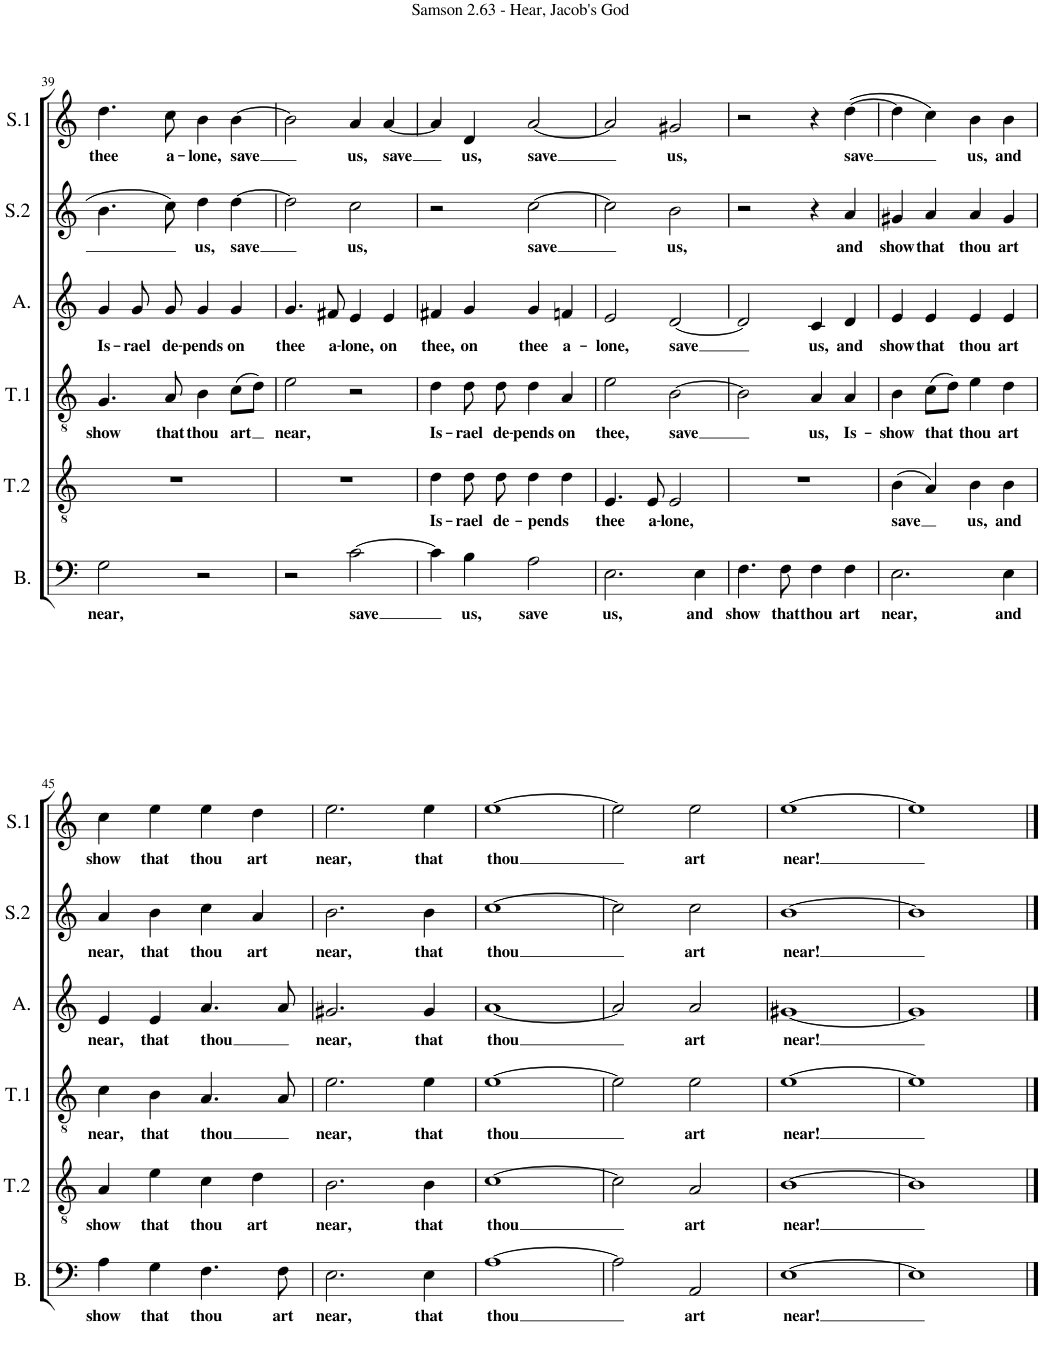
**kern	**text	**kern	**text	**kern	**text	**kern	**text	**kern	**text	**kern	**text
*part6	*part6	*part5	*part5	*part4	*part4	*part3	*part3	*part2	*part2	*part1	*part1
*staff6	*staff6	*staff5	*staff5	*staff4	*staff4	*staff3	*staff3	*staff2	*staff2	*staff1	*staff1
*I"Bass	*	*I"Tenor 2	*	*I"Tenor 1	*	*I"Alto	*	*I"Soprano 2	*	*I"Soprano 1	*
*I'B.	*	*I'T.2	*	*I'T.1	*	*I'A.	*	*I'S.2	*	*I'S.1	*
!!LO:PB:g=z
*clefF4	*	*clefGv2	*	*clefGv2	*	*clefG2	*	*clefG2	*	*clefG2	*
*k[]	*	*k[]	*	*k[]	*	*k[]	*	*k[]	*	*k[]	*
*M4/4	*	*M4/4	*	*M4/4	*	*M4/4	*	*M4/4	*	*M4/4	*
*met(c)	*	*met(c)	*	*met(c)	*	*met(c)	*	*met(c)	*	*met(c)	*
=39	=39	=39	=39	=39	=39	=39	=39	=39	=39	=39	=39
!	!LO:LY:b	!	!	!	!LO:LY:b	!	!LO:LY:b	!	!	!	!LO:LY:b
2G\	near,	1r	.	4.G/	show	4g/	Is-	4.b\	.	4.dd\	thee
!	!	!	!	!	!	!	!LO:LY:b	!	!	!	!
.	.	.	.	.	.	8g/L	-rael	.	.	.	.
!	!	!	!	!	!LO:LY:b	!	!LO:LY:b	!	!	!	!LO:LY:b
.	.	.	.	8A/	that	8g/J	de-	8cc\	.	8cc\	a-
!	!	!	!	!	!LO:LY:b	!	!LO:LY:b	!	!LO:LY:b	!	!LO:LY:b
2r	.	.	.	4B\	thou	4g/	-pends	4dd\	us,	4b\	-lone,
!	!	!	!	!	!LO:LY:b	!	!LO:LY:b	!	!LO:LY:b	!	!LO:LY:b
.	.	.	.	(>8c\L	art	4g/	on	[4dd\	save	[4b\	save
.	.	.	.	8d\J)	.	.	.	.	.	.	.
=40	=40	=40	=40	=40	=40	=40	=40	=40	=40	=40	=40
!	!	!	!	!	!LO:LY:b	!	!LO:LY:b	!	!	!	!
2r	.	1r	.	2e\	near,	4.g/	thee	2dd\]	.	2b\]	.
!	!	!	!	!	!	!	!LO:LY:b	!	!	!	!
.	.	.	.	.	.	8f#X/	a-	.	.	.	.
!	!LO:LY:b	!	!	!	!	!	!LO:LY:b	!	!LO:LY:b	!	!LO:LY:b
[2c\	save	.	.	2r	.	4e/	-lone,	2cc\	us,	4a/	us,
!	!	!	!	!	!	!	!LO:LY:b	!	!	!	!LO:LY:b
.	.	.	.	.	.	4e/	on	.	.	[4a/	save
=41	=41	=41	=41	=41	=41	=41	=41	=41	=41	=41	=41
!	!	!	!LO:LY:b	!	!LO:LY:b	!	!LO:LY:b	!	!	!	!
4c\]	.	4d\	Is-	4d\	Is-	4f#X/	thee,	2r	.	4a/]	.
!	!LO:LY:b	!	!LO:LY:b	!	!LO:LY:b	!	!LO:LY:b	!	!	!	!LO:LY:b
4B\	us,	8d\L	-rael	8d\	-rael	4g/	on	.	.	4d/	us,
!	!	!	!LO:LY:b	!	!LO:LY:b	!	!	!	!	!	!
.	.	8d\J	de-	8d\	de-	.	.	.	.	.	.
!	!LO:LY:b	!	!LO:LY:b	!	!LO:LY:b	!	!LO:LY:b	!	!LO:LY:b	!	!LO:LY:b
2A\	save	4d\	-pends	4d\	-pends	4g/	thee	[2cc\	save	[2a/	save
!	!	!	!	!	!LO:LY:b	!	!LO:LY:b	!	!	!	!
.	.	4d\	.	4A/	on	4fn/	a-	.	.	.	.
=42	=42	=42	=42	=42	=42	=42	=42	=42	=42	=42	=42
!	!LO:LY:b	!	!LO:LY:b	!	!LO:LY:b	!	!LO:LY:b	!	!	!	!
2.E\	us,	4.E/	thee	2e\	thee,	2e/	-lone,	2cc\]	.	2a/]	.
!	!	!	!LO:LY:b	!	!	!	!	!	!	!	!
.	.	8E/	a-	.	.	.	.	.	.	.	.
!	!	!	!LO:LY:b	!	!LO:LY:b	!	!LO:LY:b	!	!LO:LY:b	!	!LO:LY:b
.	.	2E/	-lone,	[2B\	save	[2d/	save	2b\	us,	2g#X/	us,
!	!LO:LY:b	!	!	!	!	!	!	!	!	!	!
4E\	and	.	.	.	.	.	.	.	.	.	.
=43	=43	=43	=43	=43	=43	=43	=43	=43	=43	=43	=43
!	!LO:LY:b	!	!	!	!	!	!	!	!	!	!
4.F\	show	1r	.	2B\]	.	2d/]	.	2r	.	2r	.
!	!LO:LY:b	!	!	!	!	!	!	!	!	!	!
8F\	that	.	.	.	.	.	.	.	.	.	.
!	!LO:LY:b	!	!	!	!LO:LY:b	!	!LO:LY:b	!	!	!	!
4F\	thou	.	.	4A/	us,	4c/	us,	4r	.	4r	.
!	!LO:LY:b	!	!	!	!LO:LY:b	!	!LO:LY:b	!	!LO:LY:b	!	!LO:LY:b
4F\	art	.	.	4A/	Is-	4d/	and	4a/	and	(>[4dd\	save
=44	=44	=44	=44	=44	=44	=44	=44	=44	=44	=44	=44
!	!LO:LY:b	!	!LO:LY:b	!	!LO:LY:b	!	!LO:LY:b	!	!LO:LY:b	!	!
2.E\	near,	(>4B\	save	4B\	-show	4e/	show	4g#X/	show	4dd\]	.
!	!	!	!	!	!LO:LY:b	!	!LO:LY:b	!	!LO:LY:b	!	!
.	.	4A/)	.	(>8c\L	that	4e/	that	4a/	that	4cc\)	.
.	.	.	.	8d\J)	.	.	.	.	.	.	.
!	!	!	!LO:LY:b	!	!LO:LY:b	!	!LO:LY:b	!	!LO:LY:b	!	!LO:LY:b
.	.	4B\	us,	4e\	thou	4e/	thou	4a/	thou	4b\	us,
!	!LO:LY:b	!	!LO:LY:b	!	!LO:LY:b	!	!LO:LY:b	!	!LO:LY:b	!	!LO:LY:b
4E\	and	4B\	and	4d\	art	4e/	art	4g#/	art	4b\	and
!!LO:LB:g=z
=45	=45	=45	=45	=45	=45	=45	=45	=45	=45	=45	=45
!	!LO:LY:b	!	!LO:LY:b	!	!LO:LY:b	!	!LO:LY:b	!	!LO:LY:b	!	!LO:LY:b
4A\	show	4A/	show	4c\	near,	4e/	near,	4a/	near,	4cc\	show
!	!LO:LY:b	!	!LO:LY:b	!	!LO:LY:b	!	!LO:LY:b	!	!LO:LY:b	!	!LO:LY:b
4G\	that	4e\	that	4B\	that	4e/	that	4b\	that	4ee\	that
!	!LO:LY:b	!	!LO:LY:b	!	!LO:LY:b	!	!LO:LY:b	!	!LO:LY:b	!	!LO:LY:b
4.F\	thou	4c\	thou	4.A/	thou	4.a/	thou	4cc\	thou	4ee\	thou
!	!	!	!LO:LY:b	!	!	!	!	!	!LO:LY:b	!	!LO:LY:b
.	.	4d\	art	.	.	.	.	4a/	art	4dd\	art
!	!LO:LY:b	!	!	!	!	!	!	!	!	!	!
8F\	art	.	.	8A/	.	8a/	.	.	.	.	.
=46	=46	=46	=46	=46	=46	=46	=46	=46	=46	=46	=46
!	!LO:LY:b	!	!LO:LY:b	!	!LO:LY:b	!	!LO:LY:b	!	!LO:LY:b	!	!LO:LY:b
2.E\	near,	2.B\	near,	2.e\	near,	2.g#X/	near,	2.b\	near,	2.ee\	near,
!	!LO:LY:b	!	!LO:LY:b	!	!LO:LY:b	!	!LO:LY:b	!	!LO:LY:b	!	!LO:LY:b
4E\	that	4B\	that	4e\	that	4g#/	that	4b\	that	4ee\	that
=47	=47	=47	=47	=47	=47	=47	=47	=47	=47	=47	=47
!	!LO:LY:b	!	!LO:LY:b	!	!LO:LY:b	!	!LO:LY:b	!	!LO:LY:b	!	!LO:LY:b
[1A	thou	[1c	thou	[1e	thou	[1a	thou	[1cc	thou	[1ee	thou
=48	=48	=48	=48	=48	=48	=48	=48	=48	=48	=48	=48
2A\]	.	2c\]	.	2e\]	.	2a/]	.	2cc\]	.	2ee\]	.
!	!LO:LY:b	!	!LO:LY:b	!	!LO:LY:b	!	!LO:LY:b	!	!LO:LY:b	!	!LO:LY:b
2AA/	art	2A/	art	2e\	art	2a/	art	2cc\	art	2ee\	art
=49	=49	=49	=49	=49	=49	=49	=49	=49	=49	=49	=49
!	!LO:LY:b	!	!LO:LY:b	!	!LO:LY:b	!	!LO:LY:b	!	!LO:LY:b	!	!LO:LY:b
[1E	near!	[1B	near!	[1e	near!	[1g#X	near!	[1b	near!	[1ee	near!
=50	=50	=50	=50	=50	=50	=50	=50	=50	=50	=50	=50
1E]	.	1B]	.	1e]	.	1g#]	.	1b]	.	1ee]	.
==	==	==	==	==	==	==	==	==	==	==	==
*-	*-	*-	*-	*-	*-	*-	*-	*-	*-	*-	*-
